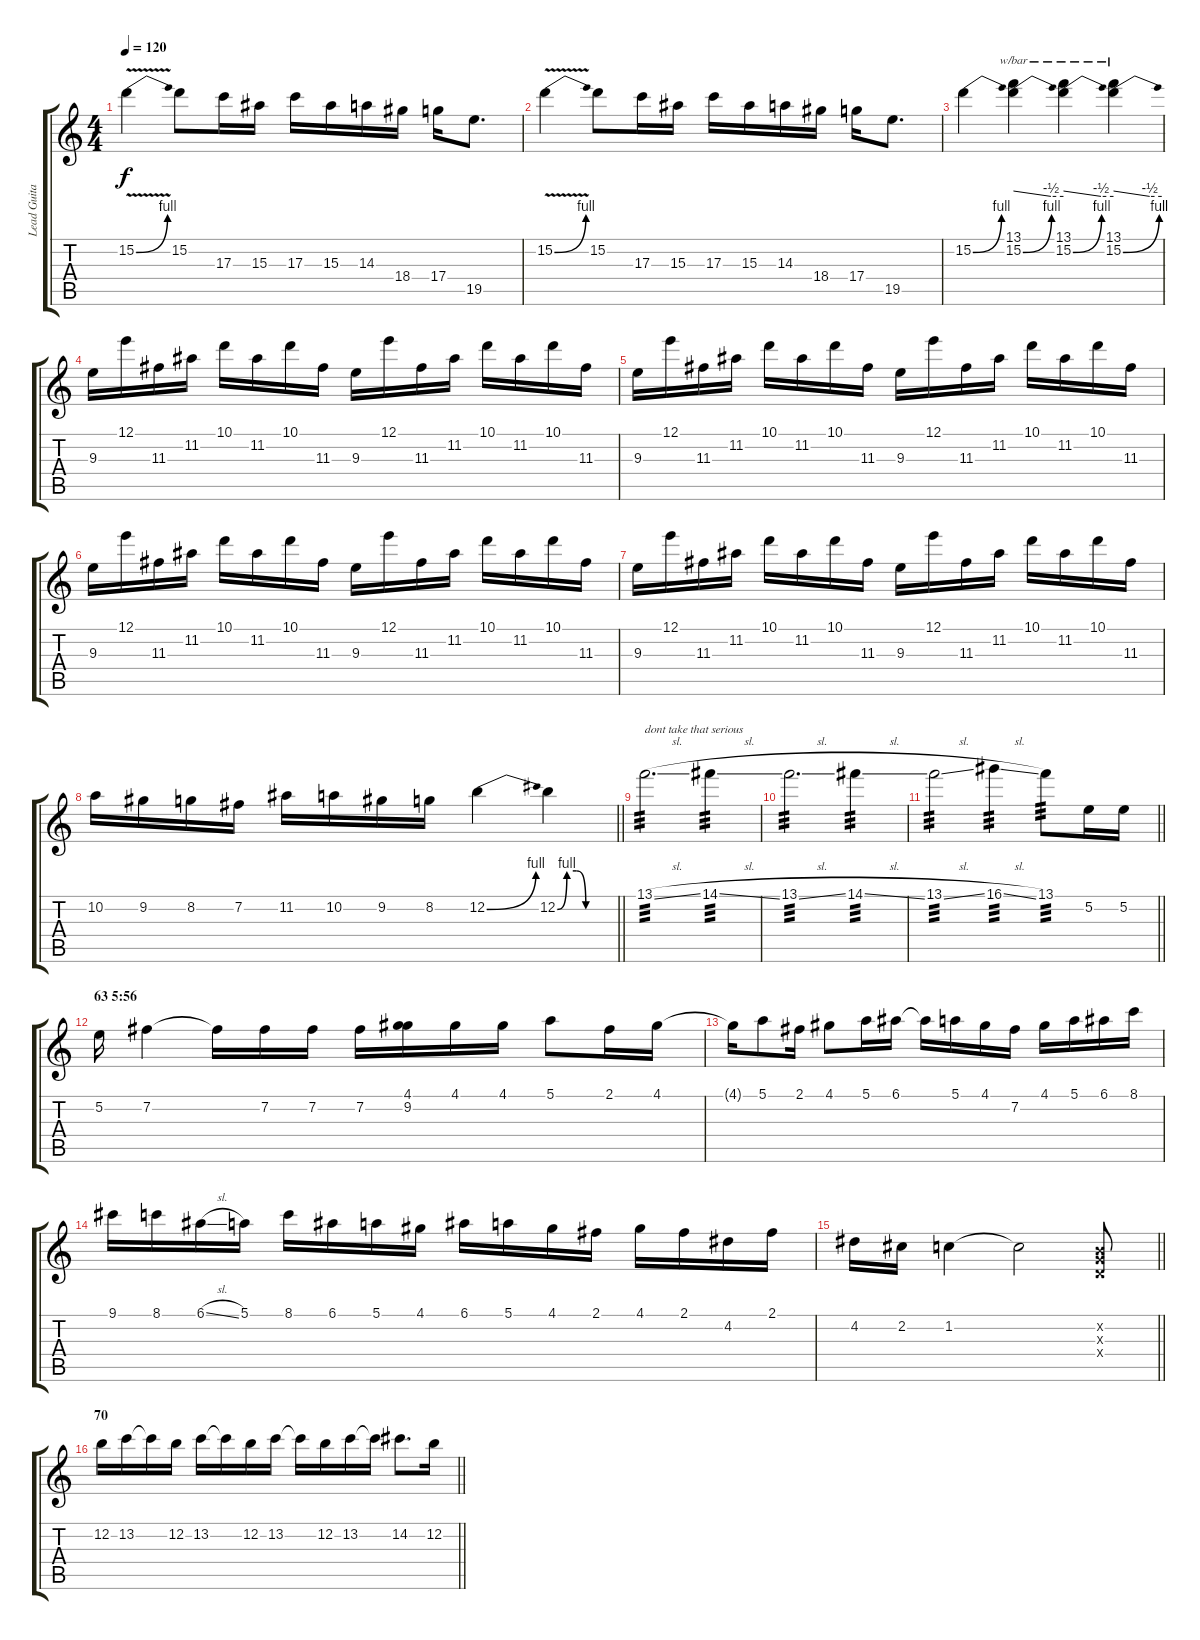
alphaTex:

\track ("Lead Guitar" "Lead Guita") {instrument distortionguitar}
\staff {score tabs}
\tuning (E4 B3 G3 D3 A2 E2) {hide}
\ts (4 4)
\tempo 120
\clef g2
\ks c
15.2{be (bend 0 0 60 4) v}.4{dy f} 15.2.8 17.3.16 15.3.16 17.3.16 15.3.16 14.3.16 18.4.16 17.4.16 19.5.8{d} |
15.2{be (bend 0 0 60 4) v}.4 15.2.8 17.3.16 15.3.16 17.3.16 15.3.16 14.3.16 18.4.16 17.4.16 19.5.8{d} |
15.2{be (bend 0 0 60 4)}.4 (13.1 15.2{be (bend 0 0 60 4)}).4{tbe (custom default 0 0 45 -2 60 -2)} (13.1 15.2{be (bend 0 0 60 4)}).4{tbe (custom default 0 0 45 -2 60 -2)} (13.1 15.2{be (bend 0 0 60 4)}).4{tbe (custom default 0 0 45 -2 60 -2)} |
9.3.16 12.1.16 11.3.16 11.2.16 10.1.16 11.2.16 10.1.16 11.3.16 9.3.16 12.1.16 11.3.16 11.2.16 10.1.16 11.2.16 10.1.16 11.3.16 |
9.3.16 12.1.16 11.3.16 11.2.16 10.1.16 11.2.16 10.1.16 11.3.16 9.3.16 12.1.16 11.3.16 11.2.16 10.1.16 11.2.16 10.1.16 11.3.16 |
9.3.16 12.1.16 11.3.16 11.2.16 10.1.16 11.2.16 10.1.16 11.3.16 9.3.16 12.1.16 11.3.16 11.2.16 10.1.16 11.2.16 10.1.16 11.3.16 |
9.3.16 12.1.16 11.3.16 11.2.16 10.1.16 11.2.16 10.1.16 11.3.16 9.3.16 12.1.16 11.3.16 11.2.16 10.1.16 11.2.16 10.1.16 11.3.16 |
\barLineRight lightlight
10.2.16 9.2.16 8.2.16 7.2.16 11.2.16 10.2.16 9.2.16 8.2.16 12.2{be (bend 0 0 60 4)}.4 12.2{be (custom 0 0 10 4 20 4 30 0 60 0)}.4 |
13.1{sl}.2{d txt "dont take that serious" tp 3} 14.1{sl}.4{tp 3} |
13.1{sl}.2{d tp 3} 14.1{sl}.4{tp 3} |
\barLineRight lightlight
13.1{sl}.2{tp 3} 16.1{sl}.4{tp 3} 13.1.8{tp 3} 5.2.16 5.2.16 |
\section ("" "63 5:56")
5.2.16 7.2.4 7.2{t}.16 7.2.16 7.2.16 7.2.16 (4.1 9.2).16 4.1.16 4.1.16 5.1.8 2.1.16 4.1.16 |
4.1{t}.16 5.1.8 2.1.16 4.1.8 5.1.16 6.1.16 6.1{t}.16 5.1.16 4.1.16 7.2.16 4.1.16 5.1.16 6.1.16 8.1.16 |
9.1.16 8.1.16 6.1{sl}.16 5.1.16 8.1.16 6.1.16 5.1.16 4.1.16 6.1.16 5.1.16 4.1.16 2.1.16 4.1.16 2.1.16 4.2.16 2.1.16 |
\barLineRight lightlight
4.2.16 2.2.16 1.2.4 1.2{t}.2 (0.2{x} 0.3{x} 0.4{x}).8 |
\section ("" "70")
\barLineRight lightlight
12.2.16 13.2.16 13.2{t}.16 12.2.16 13.2.16 13.2{t}.16 12.2.16 13.2.16 13.2{t}.16 12.2.16 13.2.16 13.2{t}.16 14.2.8{d} 12.2.16
